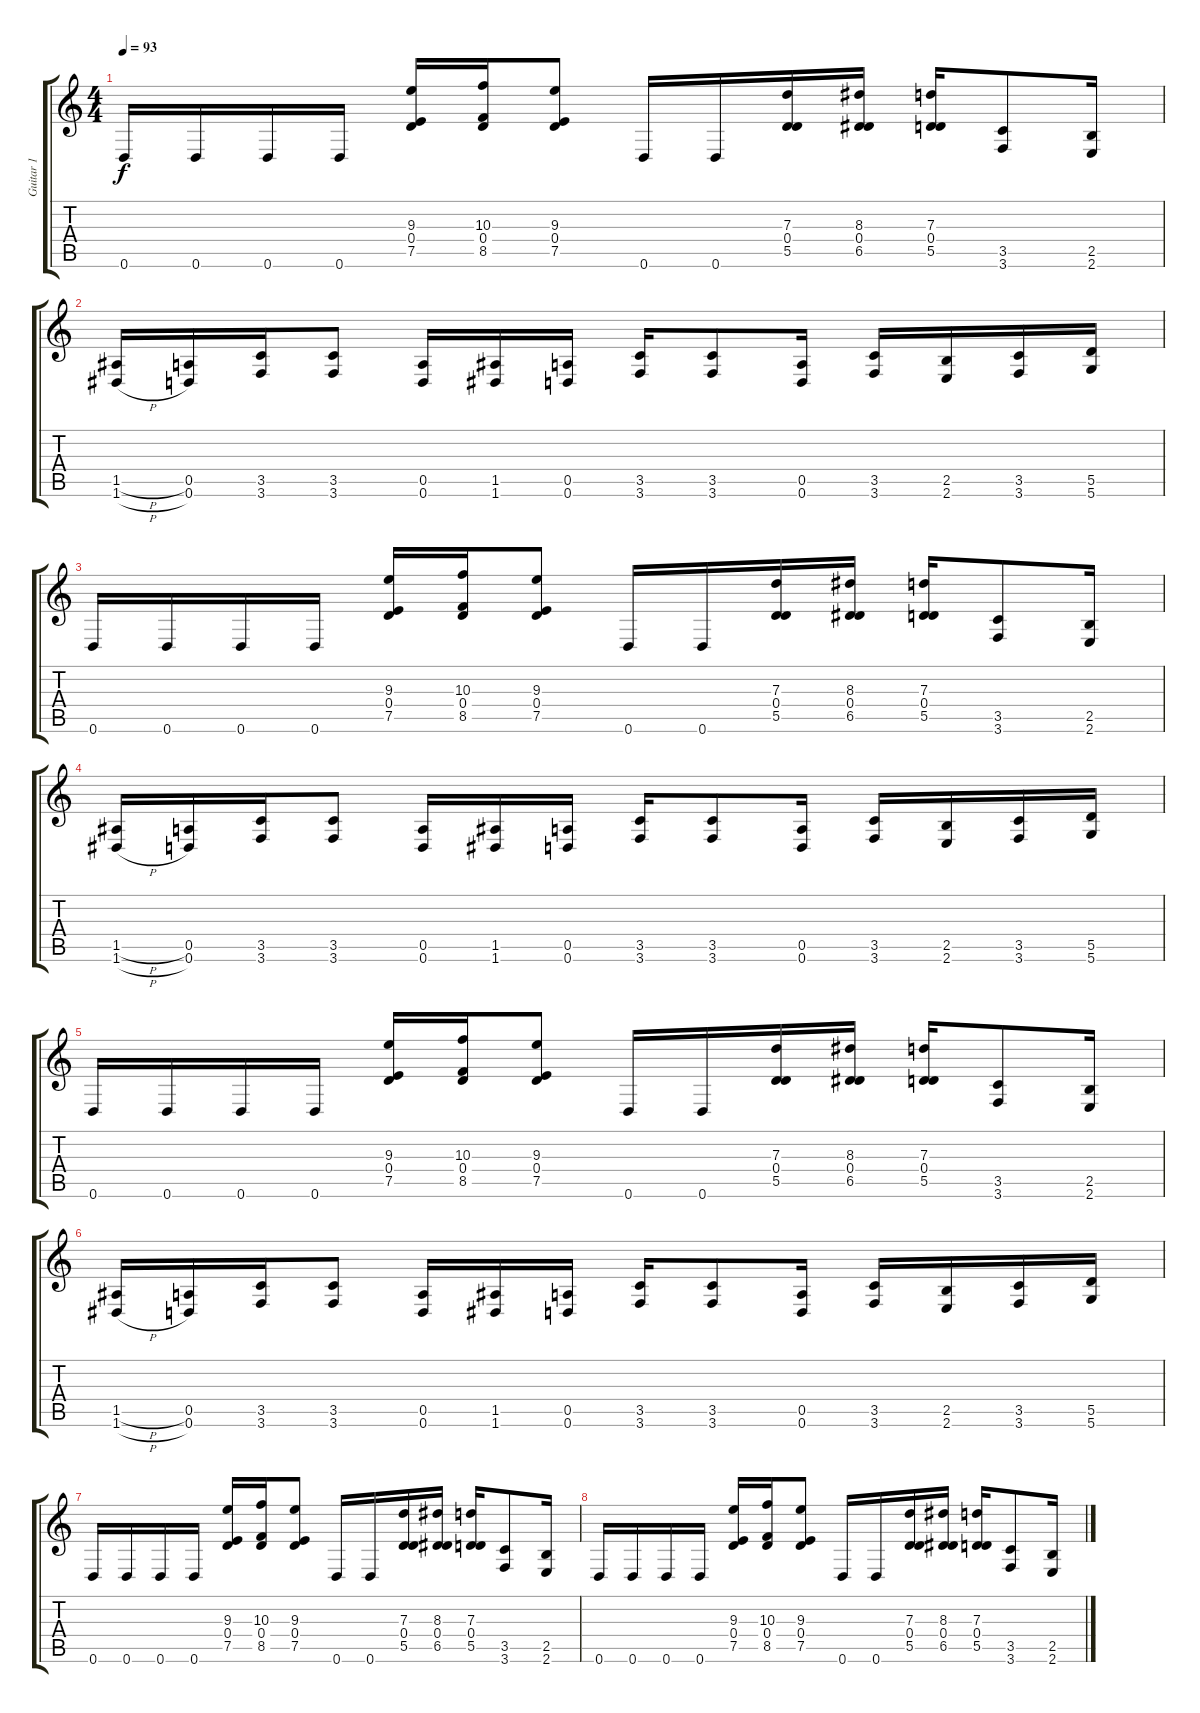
\track ("Guitar 1" "Guitar 1") {instrument distortionguitar}
\staff {score tabs}
\tuning (E4 B3 G3 D3 A2 D2) {hide}
\ts (4 4)
\tempo 93
\clef g2
\ks c
0.6.16{dy f} 0.6.16 0.6.16 0.6.16 (9.3 0.4 7.5).16 (10.3 0.4 8.5).16 (9.3 0.4 7.5).8 0.6.16 0.6.16 (7.3 0.4 5.5).16 (8.3 0.4 6.5).16 (7.3 0.4 5.5).16 (3.5 3.6).8 (2.5 2.6).16 |
(1.5{h} 1.6{h}).16 (0.5 0.6).16 (3.5 3.6).16 (3.5 3.6).8 (0.5 0.6).16 (1.5 1.6).16 (0.5 0.6).16 (3.5 3.6).16 (3.5 3.6).8 (0.5 0.6).16 (3.5 3.6).16 (2.5 2.6).16 (3.5 3.6).16 (5.5 5.6).16 |
0.6.16 0.6.16 0.6.16 0.6.16 (9.3 0.4 7.5).16 (10.3 0.4 8.5).16 (9.3 0.4 7.5).8 0.6.16 0.6.16 (7.3 0.4 5.5).16 (8.3 0.4 6.5).16 (7.3 0.4 5.5).16 (3.5 3.6).8 (2.5 2.6).16 |
(1.5{h} 1.6{h}).16 (0.5 0.6).16 (3.5 3.6).16 (3.5 3.6).8 (0.5 0.6).16 (1.5 1.6).16 (0.5 0.6).16 (3.5 3.6).16 (3.5 3.6).8 (0.5 0.6).16 (3.5 3.6).16 (2.5 2.6).16 (3.5 3.6).16 (5.5 5.6).16 |
0.6.16 0.6.16 0.6.16 0.6.16 (9.3 0.4 7.5).16 (10.3 0.4 8.5).16 (9.3 0.4 7.5).8 0.6.16 0.6.16 (7.3 0.4 5.5).16 (8.3 0.4 6.5).16 (7.3 0.4 5.5).16 (3.5 3.6).8 (2.5 2.6).16 |
(1.5{h} 1.6{h}).16 (0.5 0.6).16 (3.5 3.6).16 (3.5 3.6).8 (0.5 0.6).16 (1.5 1.6).16 (0.5 0.6).16 (3.5 3.6).16 (3.5 3.6).8 (0.5 0.6).16 (3.5 3.6).16 (2.5 2.6).16 (3.5 3.6).16 (5.5 5.6).16 |
0.6.16 0.6.16 0.6.16 0.6.16 (9.3 0.4 7.5).16 (10.3 0.4 8.5).16 (9.3 0.4 7.5).8 0.6.16 0.6.16 (7.3 0.4 5.5).16 (8.3 0.4 6.5).16 (7.3 0.4 5.5).16 (3.5 3.6).8 (2.5 2.6).16 |
0.6.16 0.6.16 0.6.16 0.6.16 (9.3 0.4 7.5).16 (10.3 0.4 8.5).16 (9.3 0.4 7.5).8 0.6.16 0.6.16 (7.3 0.4 5.5).16 (8.3 0.4 6.5).16 (7.3 0.4 5.5).16 (3.5 3.6).8 (2.5 2.6).16
